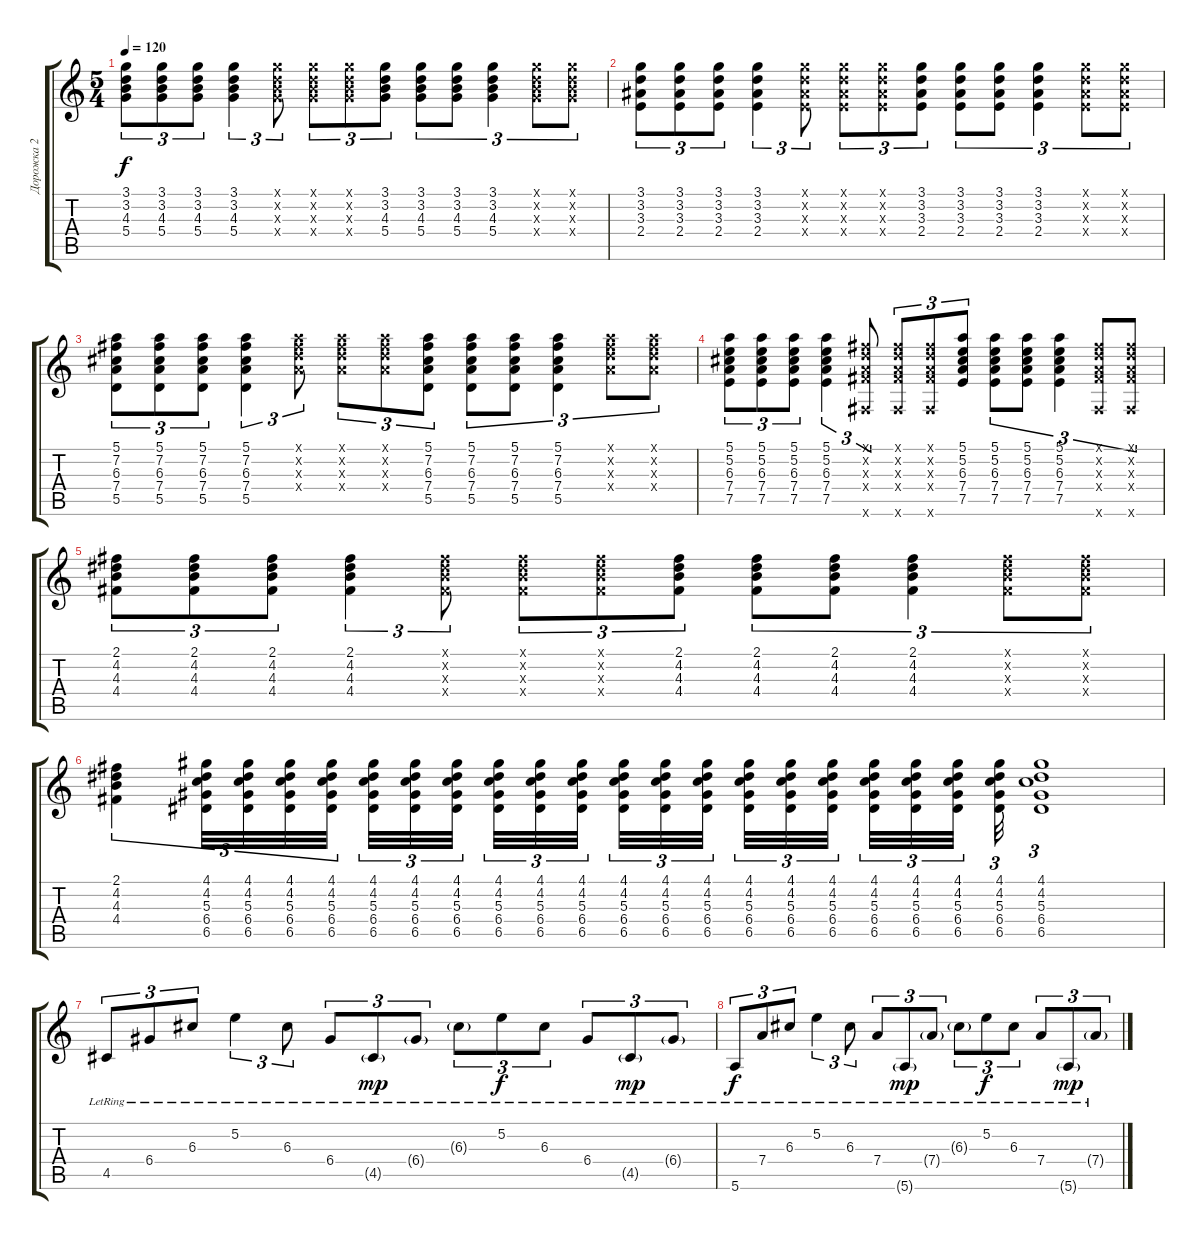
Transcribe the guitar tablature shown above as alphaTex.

\track ("Дорожка 2" "Дорожка 2") {instrument acousticguitarnylon}
\staff {score tabs}
\tuning (E4 B3 G3 D3 A2 E2) {hide}
\ts (5 4)
\tempo 120
\clef g2
\ks c
(3.1 3.2 4.3 5.4).8{tu (3 2) dy f} (3.1 3.2 4.3 5.4).8{tu (3 2)} (3.1 3.2 4.3 5.4).8{tu (3 2)} (3.1 3.2 4.3 5.4).4{tu (3 2)} (3.1{x} 3.2{x} 4.3{x} 5.4{x}).8{tu (3 2)} (3.1{x} 3.2{x} 4.3{x} 5.4{x}).8{tu (3 2)} (3.1{x} 3.2{x} 4.3{x} 5.4{x}).8{tu (3 2)} (3.1 3.2 4.3 5.4).8{tu (3 2)} (3.1 3.2 4.3 5.4).8{tu (3 2)} (3.1 3.2 4.3 5.4).8{tu (3 2)} (3.1 3.2 4.3 5.4).4{tu (3 2)} (3.1{x} 3.2{x} 4.3{x} 5.4{x}).8{tu (3 2)} (3.1{x} 3.2{x} 4.3{x} 5.4{x}).8{tu (3 2)} |
(3.1 3.2 3.3 2.4).8{tu (3 2)} (3.1 3.2 3.3 2.4).8{tu (3 2)} (3.1 3.2 3.3 2.4).8{tu (3 2)} (3.1 3.2 3.3 2.4).4{tu (3 2)} (3.1{x} 3.2{x} 3.3{x} 2.4{x}).8{tu (3 2)} (3.1{x} 3.2{x} 3.3{x} 2.4{x}).8{tu (3 2)} (3.1{x} 3.2{x} 3.3{x} 2.4{x}).8{tu (3 2)} (3.1 3.2 3.3 2.4).8{tu (3 2)} (3.1 3.2 3.3 2.4).8{tu (3 2)} (3.1 3.2 3.3 2.4).8{tu (3 2)} (3.1 3.2 3.3 2.4).4{tu (3 2)} (3.1{x} 3.2{x} 3.3{x} 2.4{x}).8{tu (3 2)} (3.1{x} 3.2{x} 3.3{x} 2.4{x}).8{tu (3 2)} |
(5.1 7.2 6.3 7.4 5.5).8{tu (3 2)} (5.1 7.2 6.3 7.4 5.5).8{tu (3 2)} (5.1 7.2 6.3 7.4 5.5).8{tu (3 2)} (5.1 7.2 6.3 7.4 5.5).4{tu (3 2)} (5.1{x} 7.2{x} 7.3{x} 7.4{x}).8{tu (3 2)} (5.1{x} 7.2{x} 7.3{x} 7.4{x}).8{tu (3 2)} (5.1{x} 7.2{x} 7.3{x} 7.4{x}).8{tu (3 2)} (5.1 7.2 6.3 7.4 5.5).8{tu (3 2)} (5.1 7.2 6.3 7.4 5.5).8{tu (3 2)} (5.1 7.2 6.3 7.4 5.5).8{tu (3 2)} (5.1 7.2 6.3 7.4 5.5).4{tu (3 2)} (5.1{x} 7.2{x} 7.3{x} 7.4{x}).8{tu (3 2)} (5.1{x} 7.2{x} 7.3{x} 7.4{x}).8{tu (3 2)} |
(5.1 5.2 6.3 7.4 7.5).8{tu (3 2)} (5.1 5.2 6.3 7.4 7.5).8{tu (3 2)} (5.1 5.2 6.3 7.4 7.5).8{tu (3 2)} (5.1 5.2 6.3 7.4 7.5).4{tu (3 2)} (2.1{x} 3.2{x} 2.3{x} 4.4{x} 2.6{x}).8{tu (3 2)} (2.1{x} 3.2{x} 2.3{x} 4.4{x} 2.6{x}).8{tu (3 2)} (2.1{x} 3.2{x} 2.3{x} 4.4{x} 2.6{x}).8{tu (3 2)} (5.1 5.2 6.3 7.4 7.5).8{tu (3 2)} (5.1 5.2 6.3 7.4 7.5).8{tu (3 2)} (5.1 5.2 6.3 7.4 7.5).8{tu (3 2)} (5.1 5.2 6.3 7.4 7.5).4{tu (3 2)} (2.1{x} 3.2{x} 2.3{x} 4.4{x} 2.6{x}).8{tu (3 2)} (2.1{x} 3.2{x} 2.3{x} 4.4{x} 2.6{x}).8{tu (3 2)} |
(2.1 4.2 4.3 4.4).8{tu (3 2)} (2.1 4.2 4.3 4.4).8{tu (3 2)} (2.1 4.2 4.3 4.4).8{tu (3 2)} (2.1 4.2 4.3 4.4).4{tu (3 2)} (2.1{x} 4.2{x} 4.3{x} 4.4{x}).8{tu (3 2)} (2.1{x} 4.2{x} 4.3{x} 4.4{x}).8{tu (3 2)} (2.1{x} 4.2{x} 4.3{x} 4.4{x}).8{tu (3 2)} (2.1 4.2 4.3 4.4).8{tu (3 2)} (2.1 4.2 4.3 4.4).8{tu (3 2)} (2.1 4.2 4.3 4.4).8{tu (3 2)} (2.1 4.2 4.3 4.4).4{tu (3 2)} (2.1{x} 4.2{x} 4.3{x} 4.4{x}).8{tu (3 2)} (2.1{x} 4.2{x} 4.3{x} 4.4{x}).8{tu (3 2)} |
(2.1 4.2 4.3 4.4).4{tu (3 2)} (4.1 4.2 5.3 6.4 6.5).32{tu (3 2)} (4.1 4.2 5.3 6.4 6.5).32{tu (3 2)} (4.1 4.2 5.3 6.4 6.5).32{tu (3 2)} (4.1 4.2 5.3 6.4 6.5).32{tu (3 2)} (4.1 4.2 5.3 6.4 6.5).32{tu (3 2)} (4.1 4.2 5.3 6.4 6.5).32{tu (3 2)} (4.1 4.2 5.3 6.4 6.5).32{tu (3 2) beam splitsecondary} (4.1 4.2 5.3 6.4 6.5).32{tu (3 2)} (4.1 4.2 5.3 6.4 6.5).32{tu (3 2)} (4.1 4.2 5.3 6.4 6.5).32{tu (3 2) beam splitsecondary} (4.1 4.2 5.3 6.4 6.5).32{tu (3 2)} (4.1 4.2 5.3 6.4 6.5).32{tu (3 2)} (4.1 4.2 5.3 6.4 6.5).32{tu (3 2) beam splitsecondary} (4.1 4.2 5.3 6.4 6.5).32{tu (3 2)} (4.1 4.2 5.3 6.4 6.5).32{tu (3 2)} (4.1 4.2 5.3 6.4 6.5).32{tu (3 2)} (4.1 4.2 5.3 6.4 6.5).32{tu (3 2)} (4.1 4.2 5.3 6.4 6.5).32{tu (3 2)} (4.1 4.2 5.3 6.4 6.5).32{tu (3 2) beam splitsecondary} (4.1 4.2 5.3 6.4 6.5).32{tu (3 2)} (4.1 4.2 5.3 6.4 6.5).1{tu (3 2)} |
4.5{lr}.8{tu (3 2)} 6.4{lr}.8{tu (3 2)} 6.3{lr}.8{tu (3 2)} 5.2{lr}.4{tu (3 2)} 6.3{lr}.8{tu (3 2)} 6.4{lr}.8{tu (3 2)} 4.5{g lr}.8{tu (3 2) dy mp} 6.4{g lr}.8{tu (3 2)} 6.3{g lr}.8{tu (3 2)} 5.2{lr}.8{tu (3 2) dy f} 6.3{lr}.8{tu (3 2)} 6.4{lr}.8{tu (3 2)} 4.5{g lr}.8{tu (3 2) dy mp} 6.4{g lr}.8{tu (3 2)} |
5.6{lr}.8{tu (3 2) dy f} 7.4{lr}.8{tu (3 2)} 6.3{lr}.8{tu (3 2)} 5.2{lr}.4{tu (3 2)} 6.3{lr}.8{tu (3 2)} 7.4{lr}.8{tu (3 2)} 5.6{g lr}.8{tu (3 2) dy mp} 7.4{g lr}.8{tu (3 2)} 6.3{g lr}.8{tu (3 2)} 5.2{lr}.8{tu (3 2) dy f} 6.3{lr}.8{tu (3 2)} 7.4{lr}.8{tu (3 2)} 5.6{g lr}.8{tu (3 2) dy mp} 7.4{g lr}.8{tu (3 2)}
